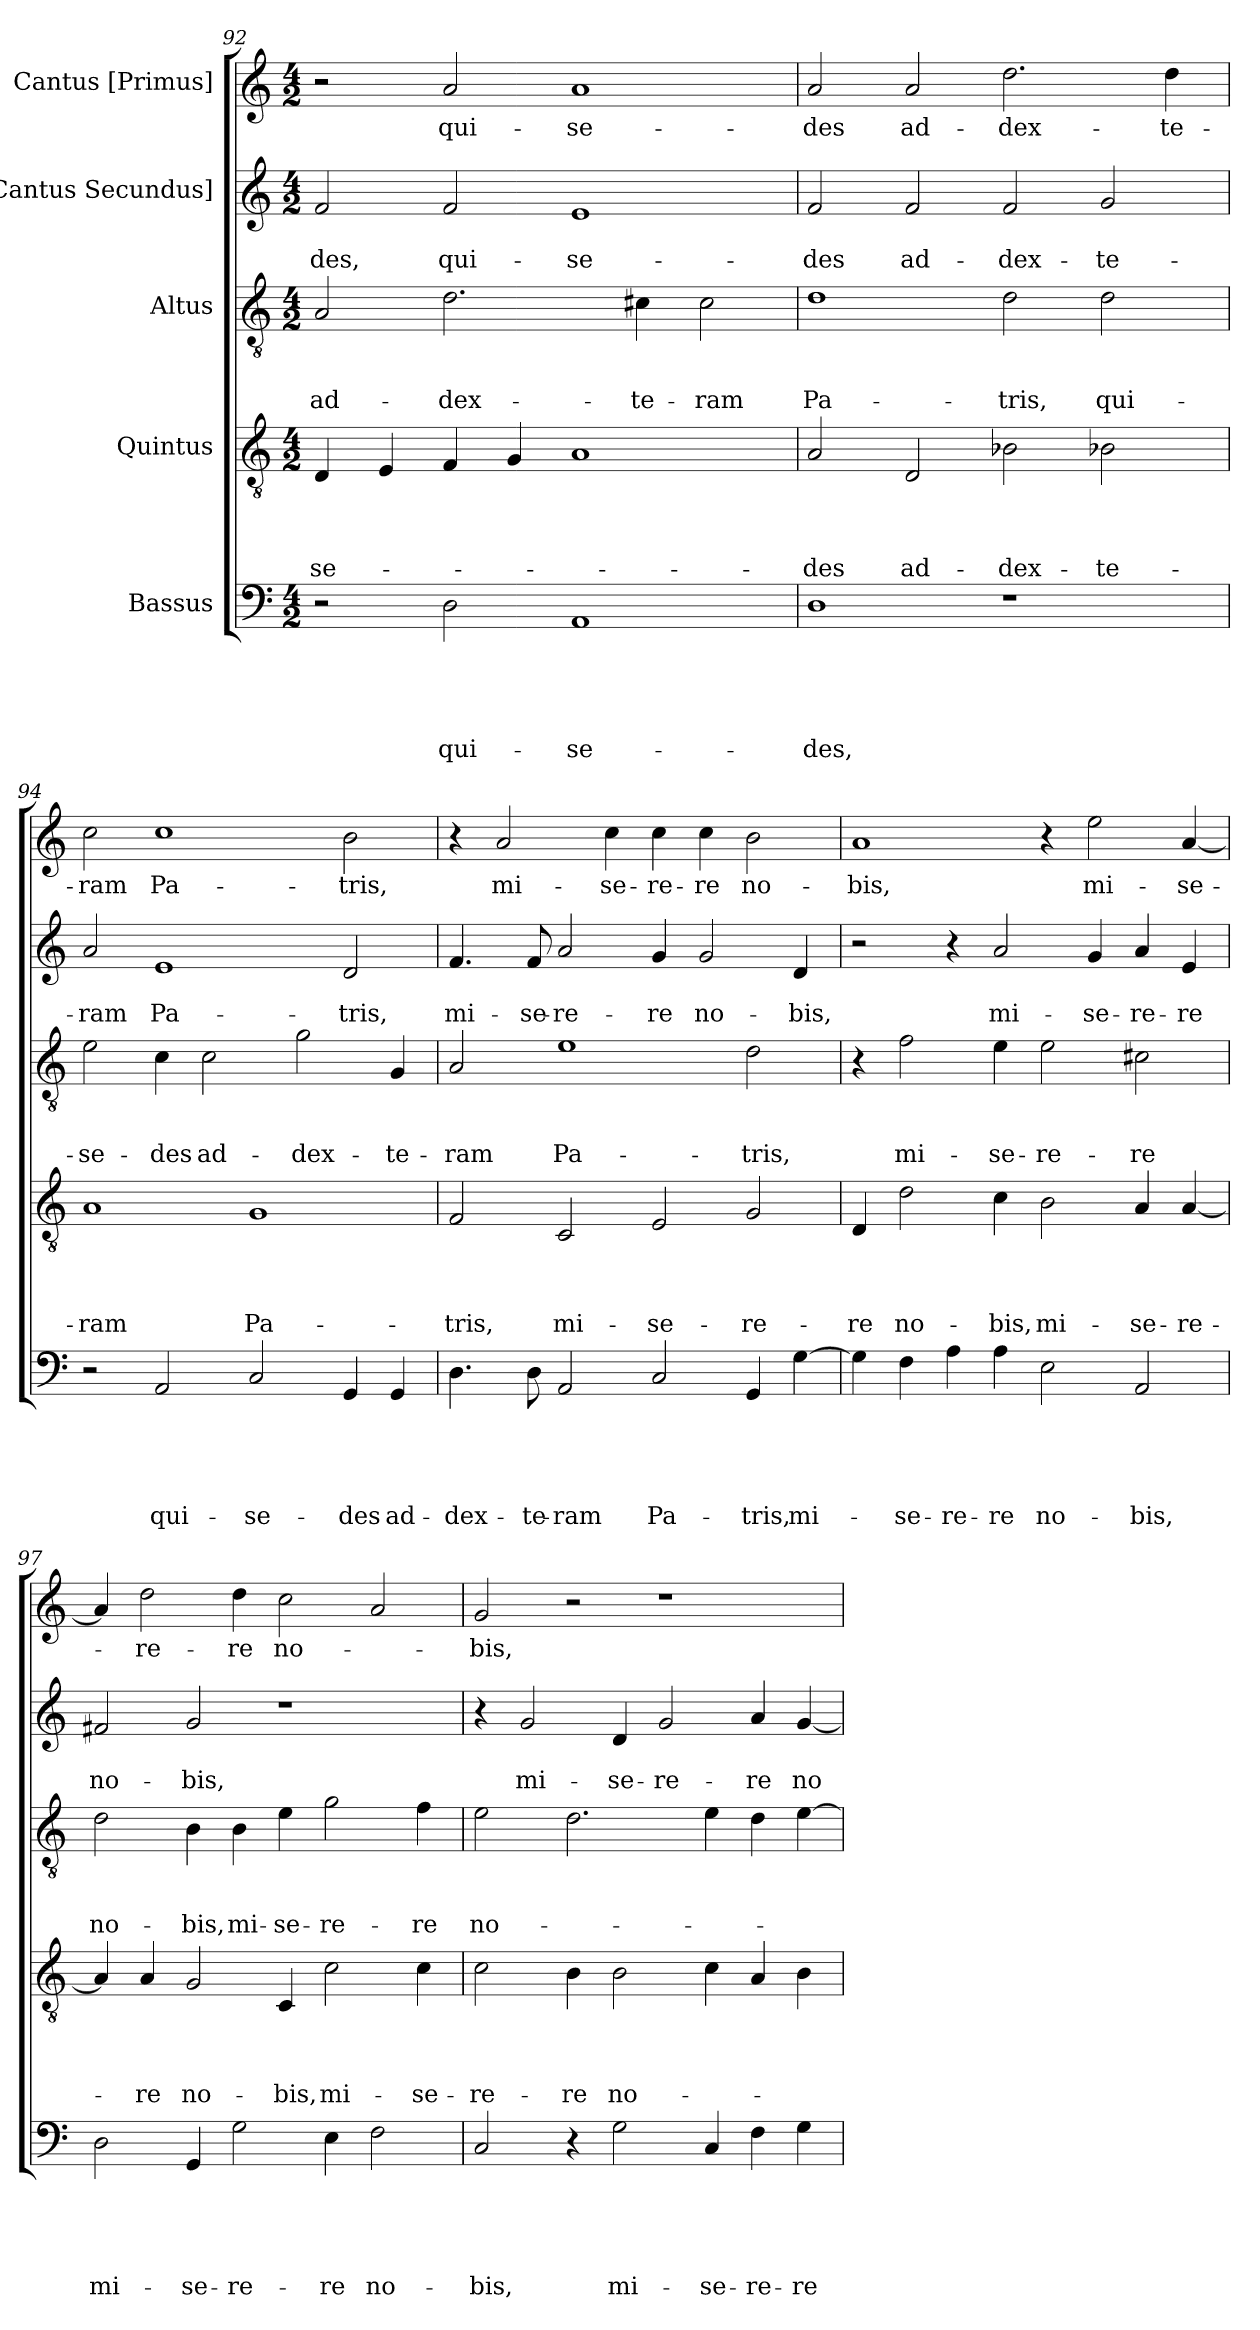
**kern	**text	**text	**text	**text	**text	**kern	**text	**text	**text	**text	**kern	**text	**text	**text	**kern	**text	**text	**kern	**text
*part5	*part5	*part5	*part5	*part5	*part5	*part4	*part4	*part4	*part4	*part4	*part3	*part3	*part3	*part3	*part2	*part2	*part2	*part1	*part1
*staff5	*staff5	*staff5	*staff5	*staff5	*staff5	*staff4	*staff4	*staff4	*staff4	*staff4	*staff3	*staff3	*staff3	*staff3	*staff2	*staff2	*staff2	*staff1	*staff1
*I"Bassus	*	*	*	*	*	*I"Quintus	*	*	*	*	*I"Altus	*	*	*	*I"[Cantus Secundus]	*	*	*I"Cantus [Primus]	*
*clefF4	*	*	*	*	*	*clefGv2	*	*	*	*	*clefGv2	*	*	*	*clefG2	*	*	*clefG2	*
*k[]	*	*	*	*	*	*k[]	*	*	*	*	*k[]	*	*	*	*k[]	*	*	*k[]	*
*M4/2	*	*	*	*	*	*M4/2	*	*	*	*	*M4/2	*	*	*	*M4/2	*	*	*M4/2	*
=92	=92	=92	=92	=92	=92	=92	=92	=92	=92	=92	=92	=92	=92	=92	=92	=92	=92	=92	=92
2r	.	.	.	.	.	4D/	.	.	.	se-	2A/	.	.	ad-	2f/	.	-des,	2r	.
.	.	.	.	.	.	4E/	.	.	.	.	.	.	.	.	.	.	.	.	.
2D\	.	.	.	.	qui-	4F/	.	.	.	.	2.d\	.	.	dex-	2f/	.	qui-	2a/	qui-
.	.	.	.	.	.	4G/	.	.	.	.	.	.	.	.	.	.	.	.	.
1AA/	.	.	.	.	se-	1A/	.	.	.	.	.	.	.	.	1e/	.	se-	1a/	se-
.	.	.	.	.	.	.	.	.	.	.	4c#X\	.	.	-te-	.	.	.	.	.
.	.	.	.	.	.	.	.	.	.	.	2c#\	.	.	-ram	.	.	.	.	.
=93	=93	=93	=93	=93	=93	=93	=93	=93	=93	=93	=93	=93	=93	=93	=93	=93	=93	=93	=93
1D\	.	.	.	.	-des,	2A/	.	.	.	-des	1d\	.	.	Pa-	2f/	.	-des	2a/	-des
.	.	.	.	.	.	2D/	.	.	.	ad-	.	.	.	.	2f/	.	ad-	2a/	ad-
1r	.	.	.	.	.	2B-X\	.	.	.	dex-	2d\	.	.	-tris,	2f/	.	dex-	2.dd\	dex-
.	.	.	.	.	.	2B-X\	.	.	.	-te-	2d\	.	.	qui-	2g/	.	-te-	.	.
.	.	.	.	.	.	.	.	.	.	.	.	.	.	.	.	.	.	4dd\	-te-
=94	=94	=94	=94	=94	=94	=94	=94	=94	=94	=94	=94	=94	=94	=94	=94	=94	=94	=94	=94
2r	.	.	.	.	.	1A/	.	.	.	-ram	2e\	.	.	se-	2a/	.	-ram	2cc\	-ram
2AA/	.	.	.	.	qui-	.	.	.	.	.	4c\	.	.	-des	1e/	.	Pa-	1cc\	Pa-
.	.	.	.	.	.	.	.	.	.	.	2c\	.	.	ad-	.	.	.	.	.
2C/	.	.	.	.	se-	1G/	.	.	.	Pa-	.	.	.	.	.	.	.	.	.
.	.	.	.	.	.	.	.	.	.	.	2g\	.	.	dex-	.	.	.	.	.
4GG/	.	.	.	.	-des	.	.	.	.	.	.	.	.	.	2d/	.	-tris,	2b\	-tris,
4GG/	.	.	.	.	ad-	.	.	.	.	.	4G/	.	.	-te-	.	.	.	.	.
=95	=95	=95	=95	=95	=95	=95	=95	=95	=95	=95	=95	=95	=95	=95	=95	=95	=95	=95	=95
4.D\	.	.	.	.	dex-	2F/	.	.	.	-tris,	2A/	.	.	-ram	4.f/	.	mi-	4r	.
.	.	.	.	.	.	.	.	.	.	.	.	.	.	.	.	.	.	2a/	mi-
8D\	.	.	.	.	-te-	.	.	.	.	.	.	.	.	.	8f/	.	-se-	.	.
2AA/	.	.	.	.	-ram	2C/	.	.	.	mi-	1e\	.	.	Pa-	2a/	.	-re-	.	.
.	.	.	.	.	.	.	.	.	.	.	.	.	.	.	.	.	.	4cc\	-se-
2C/	.	.	.	.	Pa-	2E/	.	.	.	-se-	.	.	.	.	4g/	.	-re	4cc\	-re-
.	.	.	.	.	.	.	.	.	.	.	.	.	.	.	2g/	.	no-	4cc\	-re
4GG/	.	.	.	.	-tris,	2G/	.	.	.	-re-	2d\	.	.	-tris,	.	.	.	2b\	no-
[4G\	.	.	.	.	mi-	.	.	.	.	.	.	.	.	.	4d/	.	-bis,	.	.
=96	=96	=96	=96	=96	=96	=96	=96	=96	=96	=96	=96	=96	=96	=96	=96	=96	=96	=96	=96
4G\]	.	.	.	.	.	4D/	.	.	.	-re	4r	.	.	.	2r	.	.	1a/	-bis,
4F\	.	.	.	.	-se-	2d\	.	.	.	no-	2f\	.	.	mi-	.	.	.	.	.
4A\	.	.	.	.	-re-	.	.	.	.	.	.	.	.	.	4r	.	.	.	.
4A\	.	.	.	.	-re	4c\	.	.	.	-bis,	4e\	.	.	-se-	2a/	.	mi-	.	.
2E\	.	.	.	.	no-	2B\	.	.	.	mi-	2e\	.	.	-re-	.	.	.	4r	.
.	.	.	.	.	.	.	.	.	.	.	.	.	.	.	4g/	.	-se-	2ee\	mi-
2AA/	.	.	.	.	-bis,	4A/	.	.	.	-se-	2c#X\	.	.	-re	4a/	.	-re-	.	.
.	.	.	.	.	.	[4A/	.	.	.	-re-	.	.	.	.	4e/	.	-re	[4a/	-se-
=97	=97	=97	=97	=97	=97	=97	=97	=97	=97	=97	=97	=97	=97	=97	=97	=97	=97	=97	=97
2D\	.	.	.	.	mi-	4A/]	.	.	.	.	2d\	.	.	no-	2f#X/	.	no-	4a/]	.
.	.	.	.	.	.	4A/	.	.	.	-re	.	.	.	.	.	.	.	2dd\	-re-
4GG/	.	.	.	.	-se-	2G/	.	.	.	no-	4B\	.	.	-bis,	2g/	.	-bis,	.	.
2G\	.	.	.	.	-re-	.	.	.	.	.	4B\	.	.	mi-	.	.	.	4dd\	-re
.	.	.	.	.	.	4C/	.	.	.	-bis,	4e\	.	.	-se-	1r	.	.	2cc\	no-
4E\	.	.	.	.	-re	2c\	.	.	.	mi-	2g\	.	.	-re-	.	.	.	.	.
2F\	.	.	.	.	no-	.	.	.	.	.	.	.	.	.	.	.	.	2a/	.
.	.	.	.	.	.	4c\	.	.	.	-se-	4f\	.	.	-re	.	.	.	.	.
=98	=98	=98	=98	=98	=98	=98	=98	=98	=98	=98	=98	=98	=98	=98	=98	=98	=98	=98	=98
2C/	.	.	.	.	-bis,	2c\	.	.	.	-re-	2e\	.	.	no-	4r	.	.	2g/	-bis,
.	.	.	.	.	.	.	.	.	.	.	.	.	.	.	2g/	.	mi-	.	.
4r	.	.	.	.	.	4B\	.	.	.	-re	2.d\	.	.	.	.	.	.	2r	.
2G\	.	.	.	.	mi-	2B\	.	.	.	no-	.	.	.	.	4d/	.	-se-	.	.
.	.	.	.	.	.	.	.	.	.	.	.	.	.	.	2g/	.	-re-	1r	.
4C/	.	.	.	.	-se-	4c\	.	.	.	.	4e\	.	.	.	.	.	.	.	.
4F\	.	.	.	.	-re-	4A/	.	.	.	.	4d\	.	.	.	4a/	.	-re	.	.
4G\	.	.	.	.	-re	4B\	.	.	.	.	[4e\	.	.	.	[4g/	.	no-	.	.
=	=	=	=	=	=	=	=	=	=	=	=	=	=	=	=	=	=	=	=
*-	*-	*-	*-	*-	*-	*-	*-	*-	*-	*-	*-	*-	*-	*-	*-	*-	*-	*-	*-
